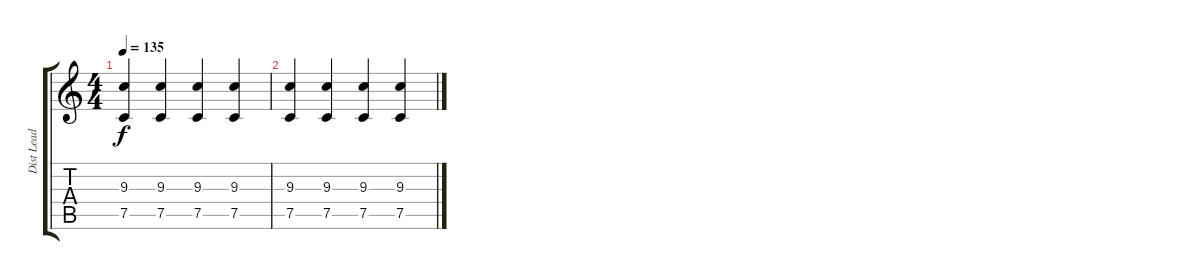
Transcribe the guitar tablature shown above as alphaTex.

\track ("Dist Lead" "Dist Lead") {instrument distortionguitar}
\staff {score tabs}
\tuning (C4 G3 Eb3 Bb2 F2 C2) {hide}
\ts (4 4)
\tempo 135
\clef g2
\ks c
(9.3 7.5).4{dy f} (9.3 7.5).4 (9.3 7.5).4 (9.3 7.5).4 |
(9.3 7.5).4 (9.3 7.5).4 (9.3 7.5).4 (9.3 7.5).4
